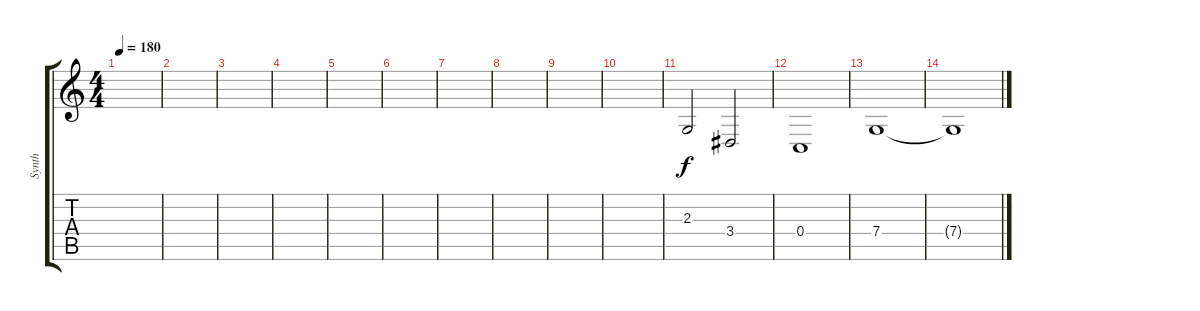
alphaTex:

\track ("Synth" "Synth") {instrument violin}
\staff {score tabs}
\tuning (D4 A3 F3 C3 G2 D2) {hide}
\ts (4 4)
\tempo 180
\clef g2
\ks c
|
|
|
|
|
|
|
|
|
|
2.3.2 3.4.2 |
0.4.1 |
7.4.1 |
7.4{t}.1
